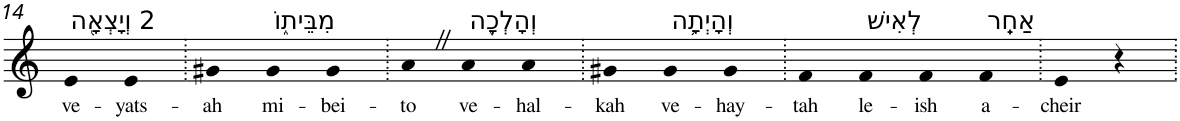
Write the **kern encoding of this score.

**kern	**text
*part1	*part1
*staff1	*staff1
*I"Piano	*
*I'Pno	*
!!LO:PB:g=z
*clefG2	*
*k[]	*
=14	=14
!LO:TX:a:t=2 וְיָצְאָ֖ה	!
!	!LO:LY:b
4e	ve-
!	!LO:LY:b
4e	-yats-
=15.	=15.
!	!LO:LY:b
4g#X	-ah
!LO:TX:a:t=מִבֵּית֑וֹ	!
!	!LO:LY:b
4g#	mi-
!	!LO:LY:b
4g#	-bei-
=16.	=16.
!	!LO:LY:b
4aZ	-to
!LO:TX:a:t=וְהָלְכָ֖ה	!
!	!LO:LY:b
4a	ve-
!	!LO:LY:b
4a	-hal-
=17.	=17.
!	!LO:LY:b
4g#X	-kah
!LO:TX:a:t=וְהָיְתָ֥ה	!
!	!LO:LY:b
4g#	ve-
!	!LO:LY:b
4g#	-hay-
=18.	=18.
!	!LO:LY:b
4f	-tah
!LO:TX:a:t=לְאִישׁ	!
!	!LO:LY:b
4f	le-
!	!LO:LY:b
4f	-ish
!LO:TX:a:t=אַחֵֽר	!
!	!LO:LY:b
4f	a-
=19.	=19.
!	!LO:LY:b
4e	-cheir
4r	.
=.	=.
*-	*-
